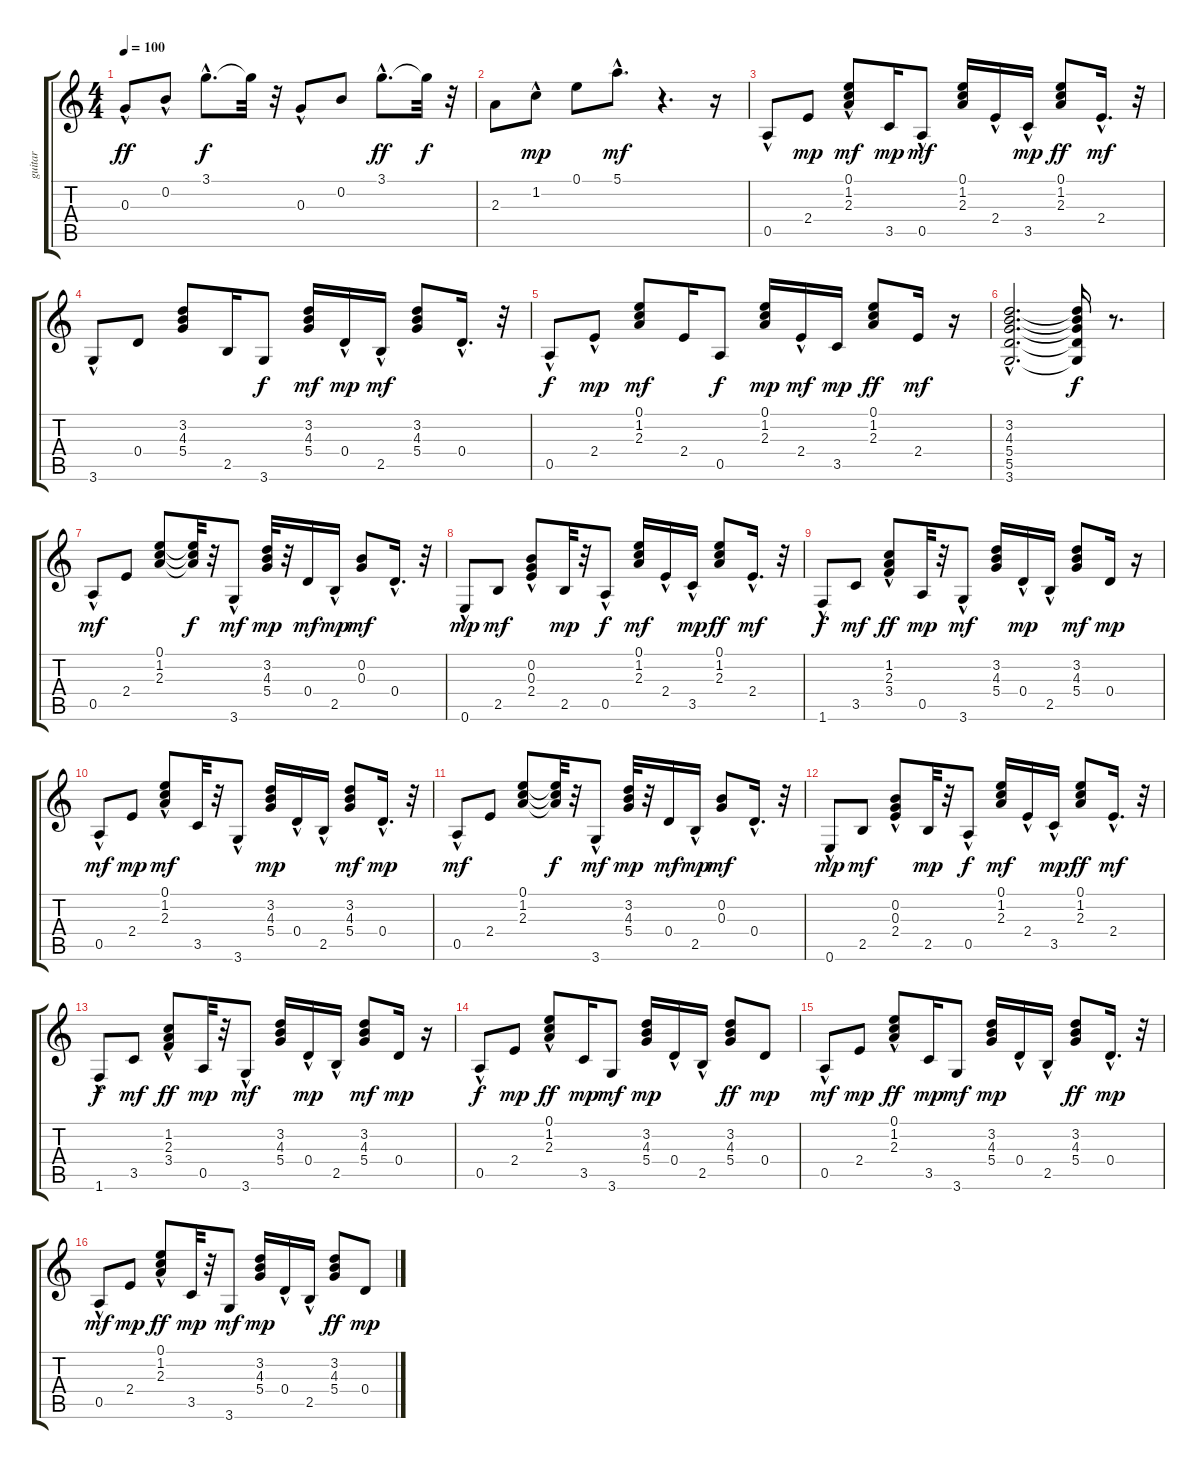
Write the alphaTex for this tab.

\track ("guitar" "guitar") {instrument acousticguitarsteel}
\staff {score tabs}
\tuning (E4 B3 G3 D3 A2 E2) {hide}
\ts (4 4)
\tempo 100
\clef g2
\ks c
0.3{hac}.8{dy ff} 0.2{hac}.8 3.1{hac}.8{d dy f} 3.1{t}.32 r.32 0.3{hac}.8 0.2.8 3.1{hac}.8{d dy ff} 3.1{t}.32{dy f} r.32 |
2.3.8 1.2{hac}.8{dy mp} 0.1.8 5.1{hac}.8{d dy mf} r.4{d} r.16 |
0.5{hac}.8{instrument acousticguitarsteel} 2.4.8{dy mp} (0.1{hac} 1.2{hac} 2.3{hac}).8{dy mf} 3.5.16{dy mp} 0.5{hac}.8{dy mf} (0.1 1.2 2.3).16 2.4{hac}.16 3.5{hac}.16{dy mp} (0.1 1.2 2.3).8{dy ff} 2.4{hac}.16{d dy mf} r.32 |
3.6{hac}.8 0.4.8 (3.2 4.3 5.4).8 2.5.16 3.6.8{dy f} (3.2 4.3 5.4).16{dy mf} 0.4{hac}.16{dy mp} 2.5{hac}.16{dy mf} (3.2 4.3 5.4).8 0.4{hac}.16{d} r.32 |
0.5{hac}.8{dy f} 2.4{hac}.8{dy mp} (0.1 1.2 2.3).8{dy mf} 2.4.16 0.5.8{dy f} (0.1 1.2 2.3).16{dy mp} 2.4{hac}.16{dy mf} 3.5.16{dy mp} (0.1 1.2 2.3).8{dy ff} 2.4.16{dy mf} r.16 |
(3.2{hac} 4.3{hac} 5.4{hac} 5.5{hac} 3.6{hac}).2{d} (3.2{t} 4.3{t} 5.4{t} 5.5{t} 3.6{t}).16{dy f} r.8{d} |
0.5{hac}.8{dy mf} 2.4.8 (0.1 1.2 2.3).8 (0.1{t} 1.2{t} 2.3{t}).32{dy f} r.32 3.6{hac}.8{dy mf} (3.2 4.3 5.4).32{dy mp} r.32 0.4.16{dy mf} 2.5{hac}.16{dy mp} (0.2 0.3).8{dy mf} 0.4{hac}.16{d} r.32 |
0.6{hac}.8{dy mp} 2.5.8{dy mf} (0.2{hac} 0.3{hac} 2.4{hac}).8 2.5.32{dy mp} r.32 0.5{hac}.8{dy f} (0.1 1.2 2.3).16{dy mf} 2.4{hac}.16 3.5{hac}.16{dy mp} (0.1 1.2 2.3).8{dy ff} 2.4{hac}.16{d dy mf} r.32 |
1.6{hac}.8{dy f} 3.5.8{dy mf} (1.2{hac} 2.3{hac} 3.4{hac}).8{dy ff} 0.5.32{dy mp} r.32 3.6{hac}.8{dy mf} (3.2 4.3 5.4).16 0.4{hac}.16{dy mp} 2.5{hac}.16 (3.2 4.3 5.4).8{dy mf} 0.4.16{dy mp} r.16 |
0.5{hac}.8{dy mf} 2.4.8{dy mp} (0.1{hac} 1.2{hac} 2.3{hac}).8{dy mf} 3.5.32 r.32 3.6{hac}.8 (3.2 4.3 5.4).16{dy mp} 0.4{hac}.16 2.5{hac}.16 (3.2 4.3 5.4).8{dy mf} 0.4{hac}.16{d dy mp} r.32 |
0.5{hac}.8{dy mf} 2.4.8 (0.1 1.2 2.3).8 (0.1{t} 1.2{t} 2.3{t}).32{dy f} r.32 3.6{hac}.8{dy mf} (3.2 4.3 5.4).32{dy mp} r.32 0.4.16{dy mf} 2.5{hac}.16{dy mp} (0.2 0.3).8{dy mf} 0.4{hac}.16{d} r.32 |
0.6{hac}.8{dy mp} 2.5.8{dy mf} (0.2{hac} 0.3{hac} 2.4{hac}).8 2.5.32{dy mp} r.32 0.5{hac}.8{dy f} (0.1 1.2 2.3).16{dy mf} 2.4{hac}.16 3.5{hac}.16{dy mp} (0.1 1.2 2.3).8{dy ff} 2.4{hac}.16{d dy mf} r.32 |
1.6{hac}.8{dy f} 3.5.8{dy mf} (1.2{hac} 2.3{hac} 3.4{hac}).8{dy ff} 0.5.32{dy mp} r.32 3.6{hac}.8{dy mf} (3.2 4.3 5.4).16 0.4{hac}.16{dy mp} 2.5{hac}.16 (3.2 4.3 5.4).8{dy mf} 0.4.16{dy mp} r.16 |
0.5{hac}.8{dy f} 2.4.8{dy mp} (0.1{hac} 1.2{hac} 2.3{hac}).8{dy ff} 3.5.16{dy mp} 3.6.8{dy mf} (3.2 4.3 5.4).16{dy mp} 0.4{hac}.16 2.5{hac}.16 (3.2 4.3 5.4).8{dy ff} 0.4.8{dy mp} |
0.5{hac}.8{dy mf} 2.4.8{dy mp} (0.1{hac} 1.2{hac} 2.3{hac}).8{dy ff} 3.5.16{dy mp} 3.6.8{dy mf} (3.2 4.3 5.4).16{dy mp} 0.4{hac}.16 2.5{hac}.16 (3.2 4.3 5.4).8{dy ff} 0.4{hac}.16{d dy mp} r.32 |
0.5{hac}.8{dy mf} 2.4.8{dy mp} (0.1{hac} 1.2{hac} 2.3{hac}).8{dy ff} 3.5.32{dy mp} r.32 3.6.8{dy mf} (3.2 4.3 5.4).16{dy mp} 0.4{hac}.16 2.5{hac}.16 (3.2 4.3 5.4).8{dy ff} 0.4.8{dy mp}
